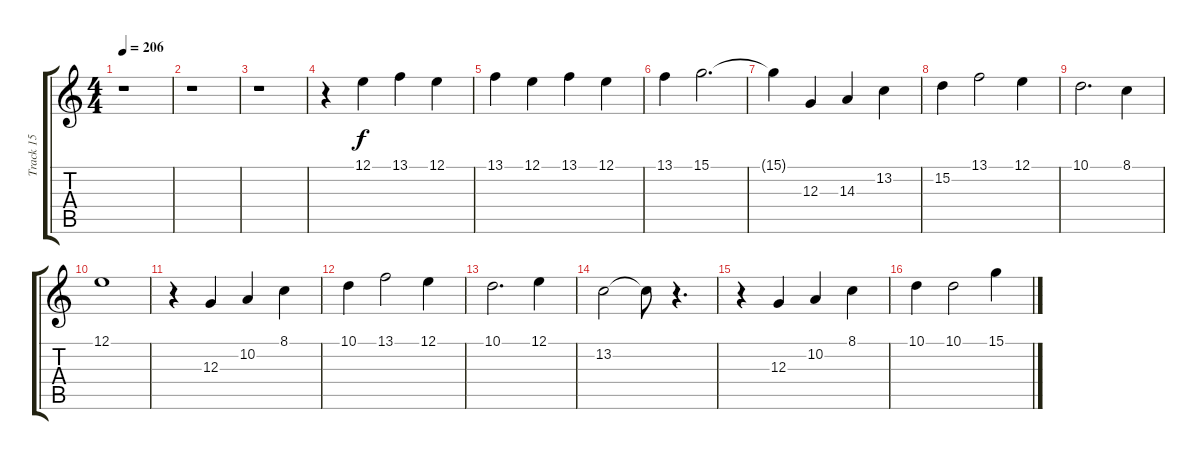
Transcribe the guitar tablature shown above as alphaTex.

\track ("Track 15" "Track 15") {instrument pad4choir}
\staff {score tabs}
\tuning (E4 B3 G3 D3 A2 E2) {hide}
\ts (4 4)
\tempo 206
\clef g2
\ks c
r.1{dy f} |
r.1 |
r.1 |
r.4 12.1.4 13.1.4 12.1.4 |
13.1.4 12.1.4 13.1.4 12.1.4 |
13.1.4 15.1.2{d} |
15.1{t}.4 12.3.4 14.3.4 13.2.4 |
15.2.4 13.1.2 12.1.4 |
10.1.2{d} 8.1.4 |
12.1.1 |
r.4 12.3.4 10.2.4 8.1.4 |
10.1.4 13.1.2 12.1.4 |
10.1.2{d} 12.1.4 |
13.2.2 13.2{t}.8 r.4{d} |
r.4 12.3.4 10.2.4 8.1.4 |
10.1.4 10.1.2 15.1.4
